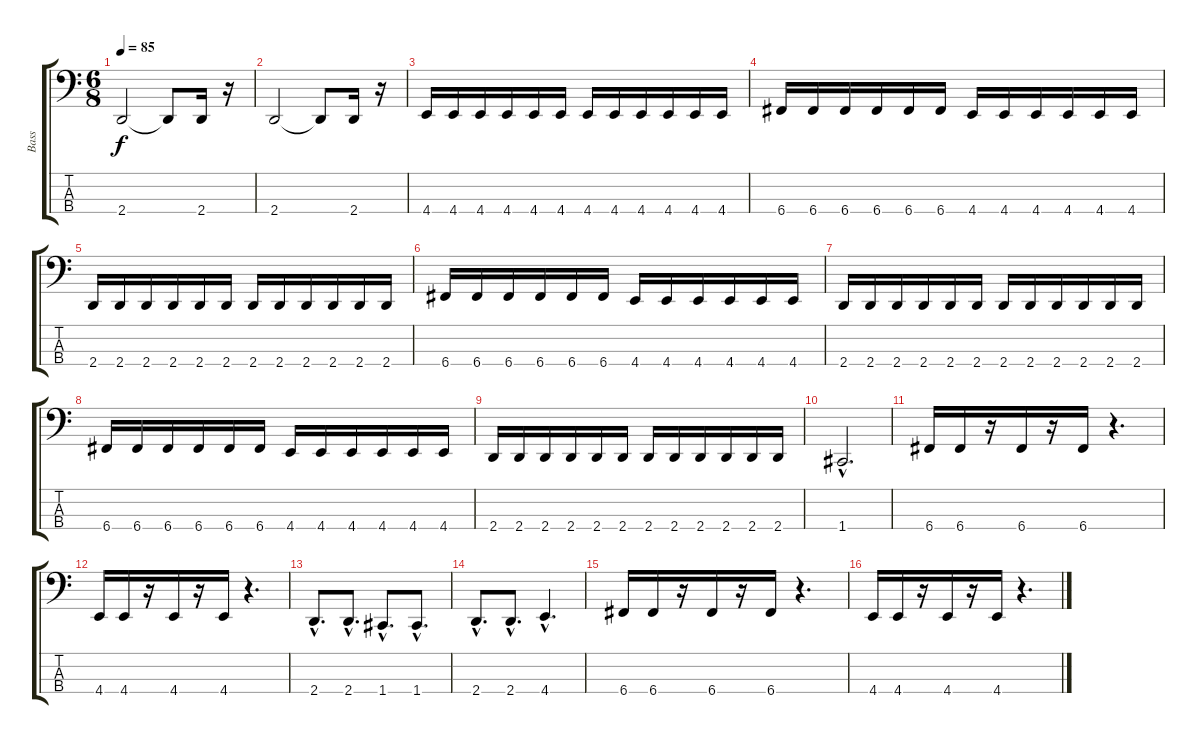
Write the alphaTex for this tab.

\track ("Bass" "Bass") {instrument electricbassfinger}
\staff {score tabs}
\tuning (F2 C2 G1 C1) {hide}
\ts (6 8)
\tempo 85
\clef f4
\ks c
2.4.2{dy f} 2.4{t}.8 2.4.16 r.16 |
2.4.2 2.4{t}.8 2.4.16 r.16 |
4.4.16 4.4.16 4.4.16 4.4.16 4.4.16 4.4.16 4.4.16 4.4.16 4.4.16 4.4.16 4.4.16 4.4.16 |
6.4.16 6.4.16 6.4.16 6.4.16 6.4.16 6.4.16 4.4.16 4.4.16 4.4.16 4.4.16 4.4.16 4.4.16 |
2.4.16 2.4.16 2.4.16 2.4.16 2.4.16 2.4.16 2.4.16 2.4.16 2.4.16 2.4.16 2.4.16 2.4.16 |
6.4.16 6.4.16 6.4.16 6.4.16 6.4.16 6.4.16 4.4.16 4.4.16 4.4.16 4.4.16 4.4.16 4.4.16 |
2.4.16 2.4.16 2.4.16 2.4.16 2.4.16 2.4.16 2.4.16 2.4.16 2.4.16 2.4.16 2.4.16 2.4.16 |
6.4.16 6.4.16 6.4.16 6.4.16 6.4.16 6.4.16 4.4.16 4.4.16 4.4.16 4.4.16 4.4.16 4.4.16 |
2.4.16 2.4.16 2.4.16 2.4.16 2.4.16 2.4.16 2.4.16 2.4.16 2.4.16 2.4.16 2.4.16 2.4.16 |
1.4{hac}.2{d} |
6.4.16 6.4.16 r.16 6.4.16 r.16 6.4.16 r.4{d} |
4.4.16 4.4.16 r.16 4.4.16 r.16 4.4.16 r.4{d} |
2.4{hac}.8{d} 2.4{hac}.8{d} 1.4{hac}.8{d} 1.4{hac}.8{d} |
2.4{hac}.8{d} 2.4{hac}.8{d} 4.4{hac}.4{d} |
6.4.16 6.4.16 r.16 6.4.16 r.16 6.4.16 r.4{d} |
4.4.16 4.4.16 r.16 4.4.16 r.16 4.4.16 r.4{d}
